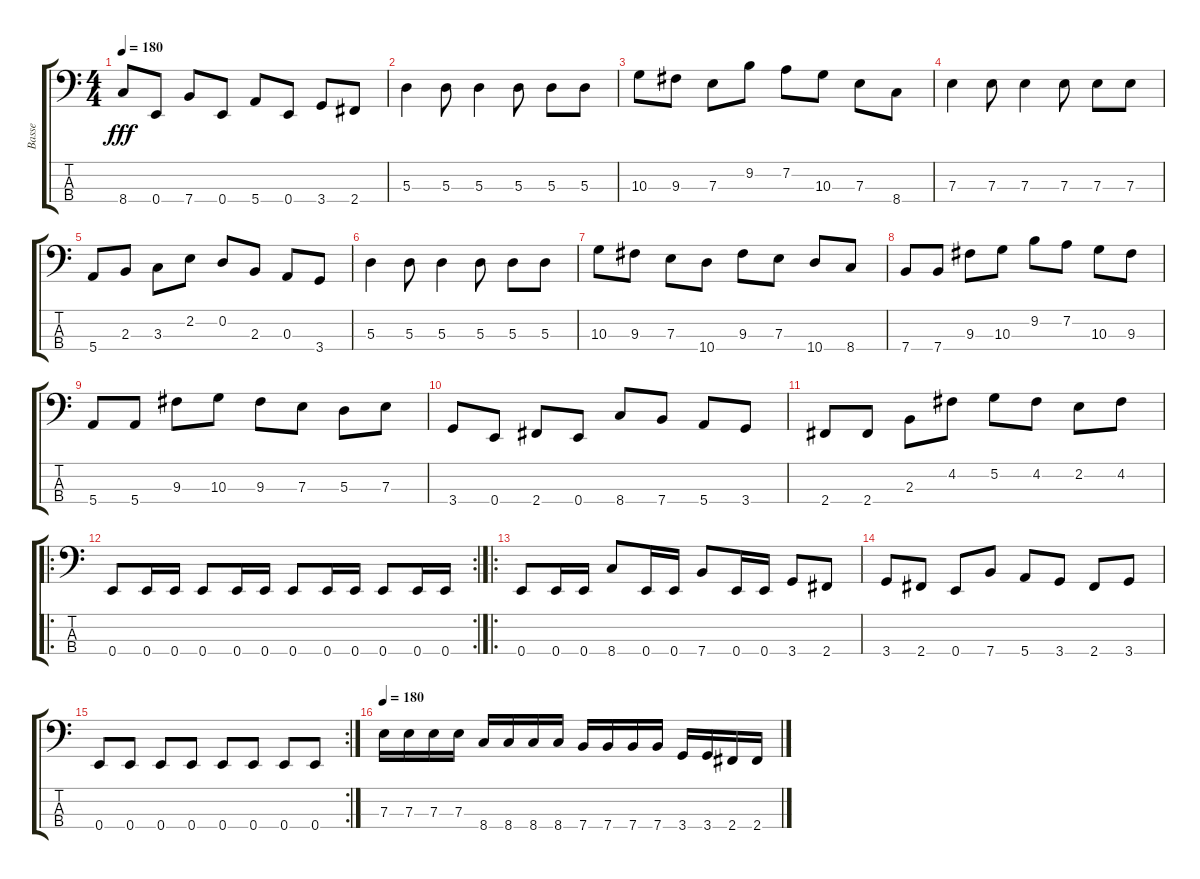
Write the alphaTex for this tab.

\track ("Basse" "Basse") {instrument electricbasspick}
\staff {score tabs}
\tuning (G2 D2 A1 E1) {hide}
\ts (4 4)
\tempo 180
\clef f4
\ks c
8.4.8{dy fff} 0.4.8 7.4.8 0.4.8 5.4.8 0.4.8 3.4.8 2.4.8 |
5.3.4 5.3.8 5.3.4 5.3.8 5.3.8 5.3.8 |
10.3.8 9.3.8 7.3.8 9.2.8 7.2.8 10.3.8 7.3.8 8.4.8 |
7.3.4 7.3.8 7.3.4 7.3.8 7.3.8 7.3.8 |
5.4.8 2.3.8 3.3.8 2.2.8 0.2.8 2.3.8 0.3.8 3.4.8 |
5.3.4 5.3.8 5.3.4 5.3.8 5.3.8 5.3.8 |
10.3.8 9.3.8 7.3.8 10.4.8 9.3.8 7.3.8 10.4.8 8.4.8 |
7.4.8 7.4.8 9.3.8 10.3.8 9.2.8 7.2.8 10.3.8 9.3.8 |
5.4.8 5.4.8 9.3.8 10.3.8 9.3.8 7.3.8 5.3.8 7.3.8 |
3.4.8 0.4.8 2.4.8 0.4.8 8.4.8 7.4.8 5.4.8 3.4.8 |
2.4.8 2.4.8 2.3.8 4.2.8 5.2.8 4.2.8 2.2.8 4.2.8 |
\ro
\rc 2
0.4.8 0.4.16 0.4.16 0.4.8 0.4.16 0.4.16 0.4.8 0.4.16 0.4.16 0.4.8 0.4.16 0.4.16 |
\ro
0.4.8 0.4.16 0.4.16 8.4.8 0.4.16 0.4.16 7.4.8 0.4.16 0.4.16 3.4.8 2.4.8 |
3.4.8 2.4.8 0.4.8 7.4.8 5.4.8 3.4.8 2.4.8 3.4.8 |
\rc 2
0.4.8 0.4.8 0.4.8 0.4.8 0.4.8 0.4.8 0.4.8 0.4.8 |
\tempo 180
7.3.16 7.3.16 7.3.16 7.3.16 8.4.16 8.4.16 8.4.16 8.4.16 7.4.16 7.4.16 7.4.16 7.4.16 3.4.16 3.4.16 2.4.16 2.4.16
